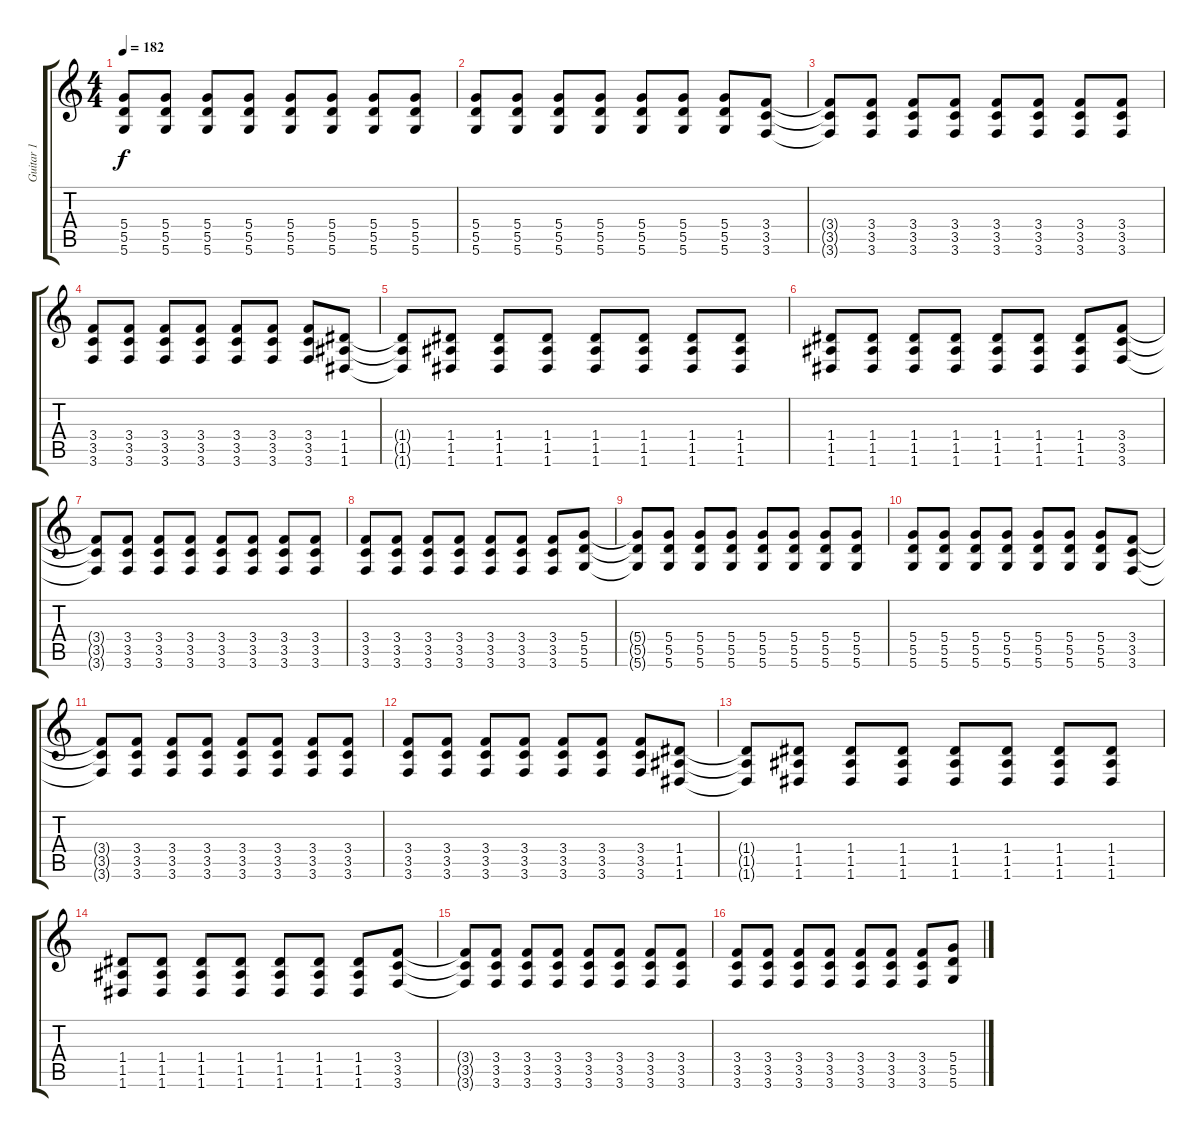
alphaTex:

\track ("Guitar 1" "Guitar 1") {instrument distortionguitar}
\staff {score tabs}
\tuning (E4 B3 G3 D3 A2 D2) {hide}
\ts (4 4)
\tempo 182
\clef g2
\ks c
(5.4{t} 5.5{t} 5.6{t}).8{dy f} (5.4 5.5 5.6).8 (5.4 5.5 5.6).8 (5.4 5.5 5.6).8 (5.4 5.5 5.6).8 (5.4 5.5 5.6).8 (5.4 5.5 5.6).8 (5.4 5.5 5.6).8 |
(5.4 5.5 5.6).8 (5.4 5.5 5.6).8 (5.4 5.5 5.6).8 (5.4 5.5 5.6).8 (5.4 5.5 5.6).8 (5.4 5.5 5.6).8 (5.4 5.5 5.6).8 (3.4 3.5 3.6).8 |
(3.4{t} 3.5{t} 3.6{t}).8 (3.4 3.5 3.6).8 (3.4 3.5 3.6).8 (3.4 3.5 3.6).8 (3.4 3.5 3.6).8 (3.4 3.5 3.6).8 (3.4 3.5 3.6).8 (3.4 3.5 3.6).8 |
(3.4 3.5 3.6).8 (3.4 3.5 3.6).8 (3.4 3.5 3.6).8 (3.4 3.5 3.6).8 (3.4 3.5 3.6).8 (3.4 3.5 3.6).8 (3.4 3.5 3.6).8 (1.4 1.5 1.6).8 |
(1.4{t} 1.5{t} 1.6{t}).8 (1.4 1.5 1.6).8 (1.4 1.5 1.6).8 (1.4 1.5 1.6).8 (1.4 1.5 1.6).8 (1.4 1.5 1.6).8 (1.4 1.5 1.6).8 (1.4 1.5 1.6).8 |
(1.4 1.5 1.6).8 (1.4 1.5 1.6).8 (1.4 1.5 1.6).8 (1.4 1.5 1.6).8 (1.4 1.5 1.6).8 (1.4 1.5 1.6).8 (1.4 1.5 1.6).8 (3.4 3.5 3.6).8 |
(3.4{t} 3.5{t} 3.6{t}).8 (3.4 3.5 3.6).8 (3.4 3.5 3.6).8 (3.4 3.5 3.6).8 (3.4 3.5 3.6).8 (3.4 3.5 3.6).8 (3.4 3.5 3.6).8 (3.4 3.5 3.6).8 |
(3.4 3.5 3.6).8 (3.4 3.5 3.6).8 (3.4 3.5 3.6).8 (3.4 3.5 3.6).8 (3.4 3.5 3.6).8 (3.4 3.5 3.6).8 (3.4 3.5 3.6).8 (5.4 5.5 5.6).8 |
(5.4{t} 5.5{t} 5.6{t}).8 (5.4 5.5 5.6).8 (5.4 5.5 5.6).8 (5.4 5.5 5.6).8 (5.4 5.5 5.6).8 (5.4 5.5 5.6).8 (5.4 5.5 5.6).8 (5.4 5.5 5.6).8 |
(5.4 5.5 5.6).8 (5.4 5.5 5.6).8 (5.4 5.5 5.6).8 (5.4 5.5 5.6).8 (5.4 5.5 5.6).8 (5.4 5.5 5.6).8 (5.4 5.5 5.6).8 (3.4 3.5 3.6).8 |
(3.4{t} 3.5{t} 3.6{t}).8 (3.4 3.5 3.6).8 (3.4 3.5 3.6).8 (3.4 3.5 3.6).8 (3.4 3.5 3.6).8 (3.4 3.5 3.6).8 (3.4 3.5 3.6).8 (3.4 3.5 3.6).8 |
(3.4 3.5 3.6).8 (3.4 3.5 3.6).8 (3.4 3.5 3.6).8 (3.4 3.5 3.6).8 (3.4 3.5 3.6).8 (3.4 3.5 3.6).8 (3.4 3.5 3.6).8 (1.4 1.5 1.6).8 |
(1.4{t} 1.5{t} 1.6{t}).8 (1.4 1.5 1.6).8 (1.4 1.5 1.6).8 (1.4 1.5 1.6).8 (1.4 1.5 1.6).8 (1.4 1.5 1.6).8 (1.4 1.5 1.6).8 (1.4 1.5 1.6).8 |
(1.4 1.5 1.6).8 (1.4 1.5 1.6).8 (1.4 1.5 1.6).8 (1.4 1.5 1.6).8 (1.4 1.5 1.6).8 (1.4 1.5 1.6).8 (1.4 1.5 1.6).8 (3.4 3.5 3.6).8 |
(3.4{t} 3.5{t} 3.6{t}).8 (3.4 3.5 3.6).8 (3.4 3.5 3.6).8 (3.4 3.5 3.6).8 (3.4 3.5 3.6).8 (3.4 3.5 3.6).8 (3.4 3.5 3.6).8 (3.4 3.5 3.6).8 |
(3.4 3.5 3.6).8 (3.4 3.5 3.6).8 (3.4 3.5 3.6).8 (3.4 3.5 3.6).8 (3.4 3.5 3.6).8 (3.4 3.5 3.6).8 (3.4 3.5 3.6).8 (5.4 5.5 5.6).8
